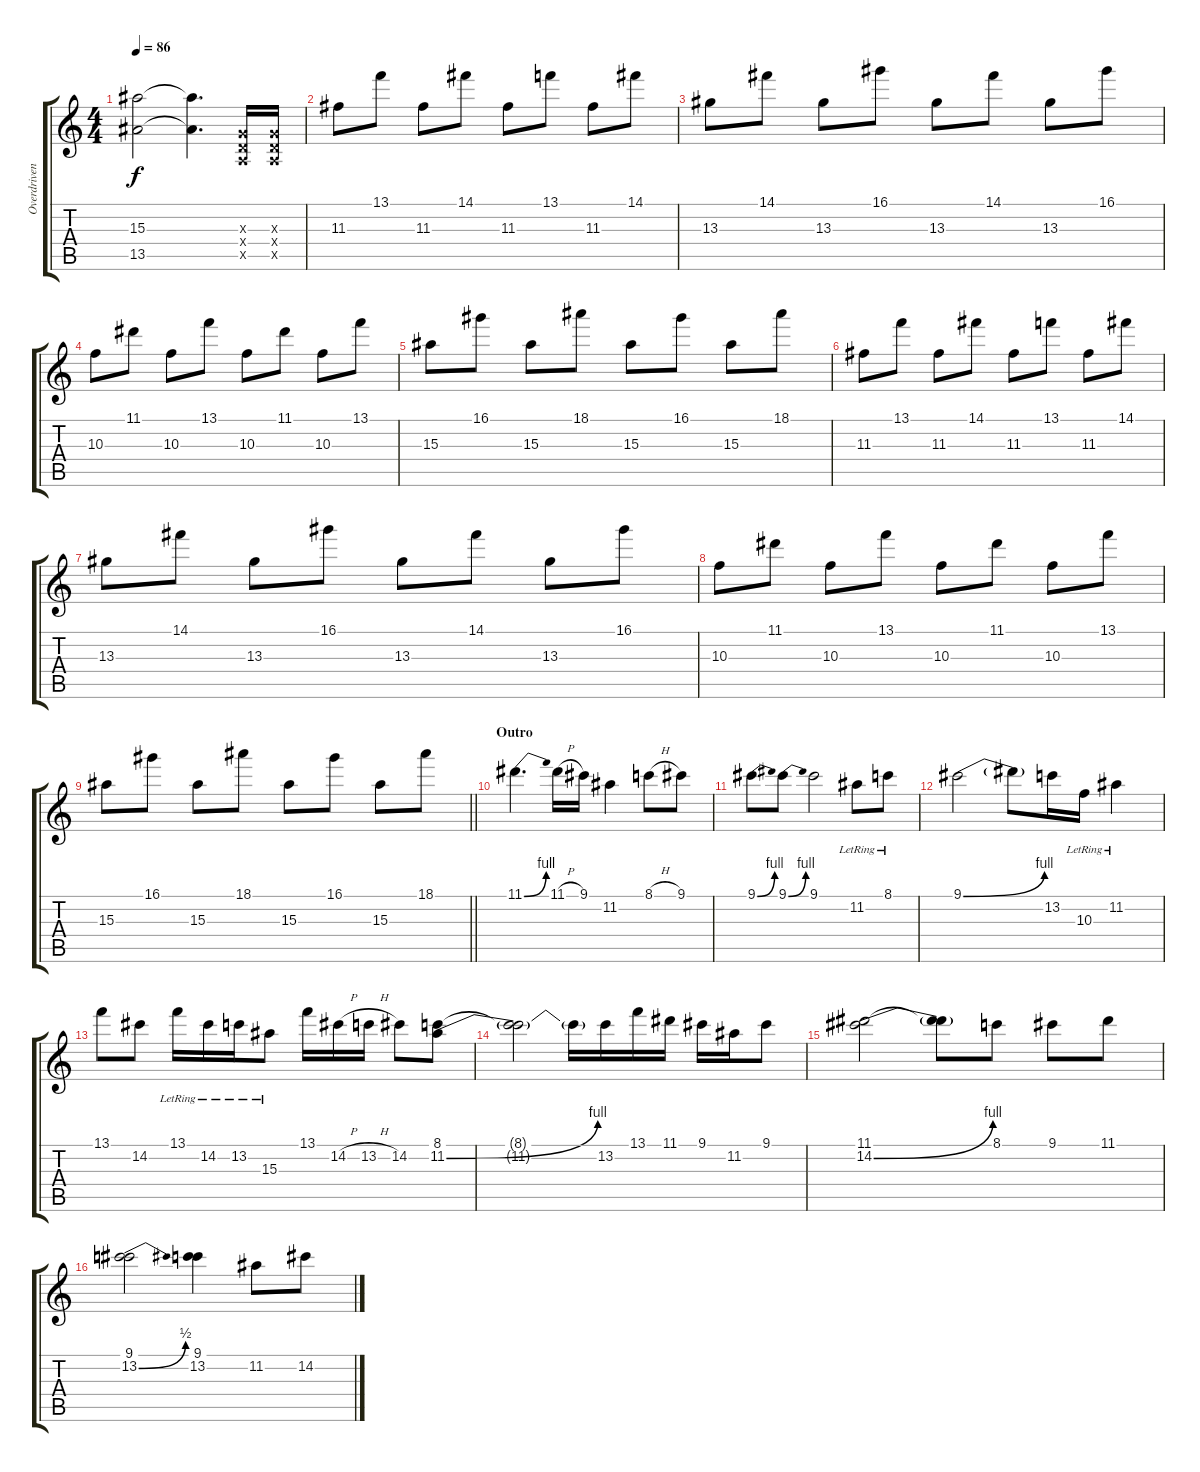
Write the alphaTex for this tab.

\track ("Overdriven Guitar" "Overdriven") {instrument overdrivenguitar}
\staff {score tabs}
\tuning (E4 B3 G3 D3 A2 E2) {hide}
\ts (4 4)
\tempo 86
\clef g2
\ks c
(15.3 13.5).2{dy f} (15.3{t} 13.5{t}).4{d} (0.3{x} 0.4{x} 0.5{x}).16 (0.3{x} 0.4{x} 0.5{x}).16 |
11.3.8{volume 12} 13.1.8 11.3.8 14.1.8 11.3.8 13.1.8 11.3.8 14.1.8 |
13.3.8 14.1.8 13.3.8 16.1.8 13.3.8 14.1.8 13.3.8 16.1.8 |
10.3.8 11.1.8 10.3.8 13.1.8 10.3.8 11.1.8 10.3.8 13.1.8 |
15.3.8 16.1.8 15.3.8 18.1.8 15.3.8 16.1.8 15.3.8 18.1.8 |
11.3.8{volume 12} 13.1.8 11.3.8 14.1.8 11.3.8 13.1.8 11.3.8 14.1.8 |
13.3.8 14.1.8 13.3.8 16.1.8 13.3.8 14.1.8 13.3.8 16.1.8 |
10.3.8 11.1.8 10.3.8 13.1.8 10.3.8 11.1.8 10.3.8 13.1.8 |
\barLineRight lightlight
15.3.8 16.1.8 15.3.8 18.1.8 15.3.8 16.1.8 15.3.8 18.1.8 |
\section ("" "Outro")
11.1{be (bend 0 0 60 4)}.4{d volume 16} 11.1{h}.16 9.1.16 11.2.4 8.1{h}.8 9.1.8 |
9.1{be (bend 0 0 60 4)}.8 9.1{be (bend 0 0 60 4)}.8 9.1.2 11.2{lr}.8 8.1{lr}.8 |
9.1{be (bend 0 0 60 4)}.2 9.1{t}.8 13.2.16 10.3{lr}.16 11.2{lr}.4 |
13.1.8 14.2.8 13.1{lr}.16 14.2{lr}.16 13.2{lr}.16 15.3{lr}.8 13.1.16 14.2{h}.16 13.2{h}.16 14.2.8 (8.1 11.2{be (bend 0 0 60 4)}).8 |
(8.1{t} 11.2{t}).2 11.2{t}.16 13.2.16 13.1.16 11.1.16 9.1.16 11.2.16 9.1.8 |
(11.1 14.2{be (bend 0 0 60 4)}).2 (11.1{t} 14.2{t}).8 8.1.8 9.1.8 11.1.8 |
(9.1 13.2{be (bend 0 0 60 2)}).2 (9.1 13.2).4 11.2.8 14.2.8
